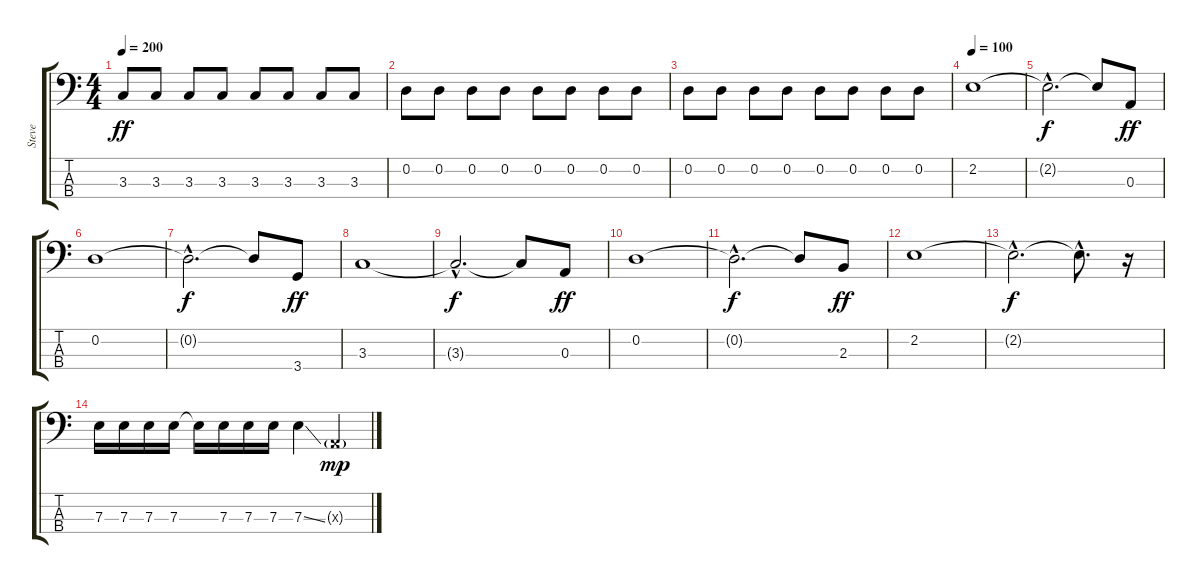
\track ("Steve" "Steve") {instrument electricbassfinger}
\staff {score tabs}
\tuning (G2 D2 A1 E1) {hide}
\ts (4 4)
\tempo 200
\clef f4
\ks c
3.3.8{dy ff} 3.3.8 3.3.8 3.3.8 3.3.8 3.3.8 3.3.8 3.3.8 |
0.2.8 0.2.8 0.2.8 0.2.8 0.2.8 0.2.8 0.2.8 0.2.8 |
0.2.8 0.2.8 0.2.8 0.2.8 0.2.8 0.2.8 0.2.8 0.2.8 |
\tempo 100
2.2.1 |
2.2{hac t}.2{d dy f} 2.2{t}.8 0.3.8{dy ff} |
0.2.1 |
0.2{hac t}.2{d dy f} 0.2{t}.8 3.4.8{dy ff} |
3.3.1 |
3.3{hac t}.2{d dy f} 3.3{t}.8 0.3.8{dy ff} |
0.2.1 |
0.2{hac t}.2{d dy f} 0.2{t}.8 2.3.8{dy ff} |
2.2.1 |
2.2{hac t}.2{d dy f} 2.2{hac t}.8{d} r.16 |
7.3.16 7.3.16 7.3.16 7.3.16 7.3{t}.16 7.3.16 7.3.16 7.3.16 7.3{ss}.4 0.3{g x}.4{dy mp}
